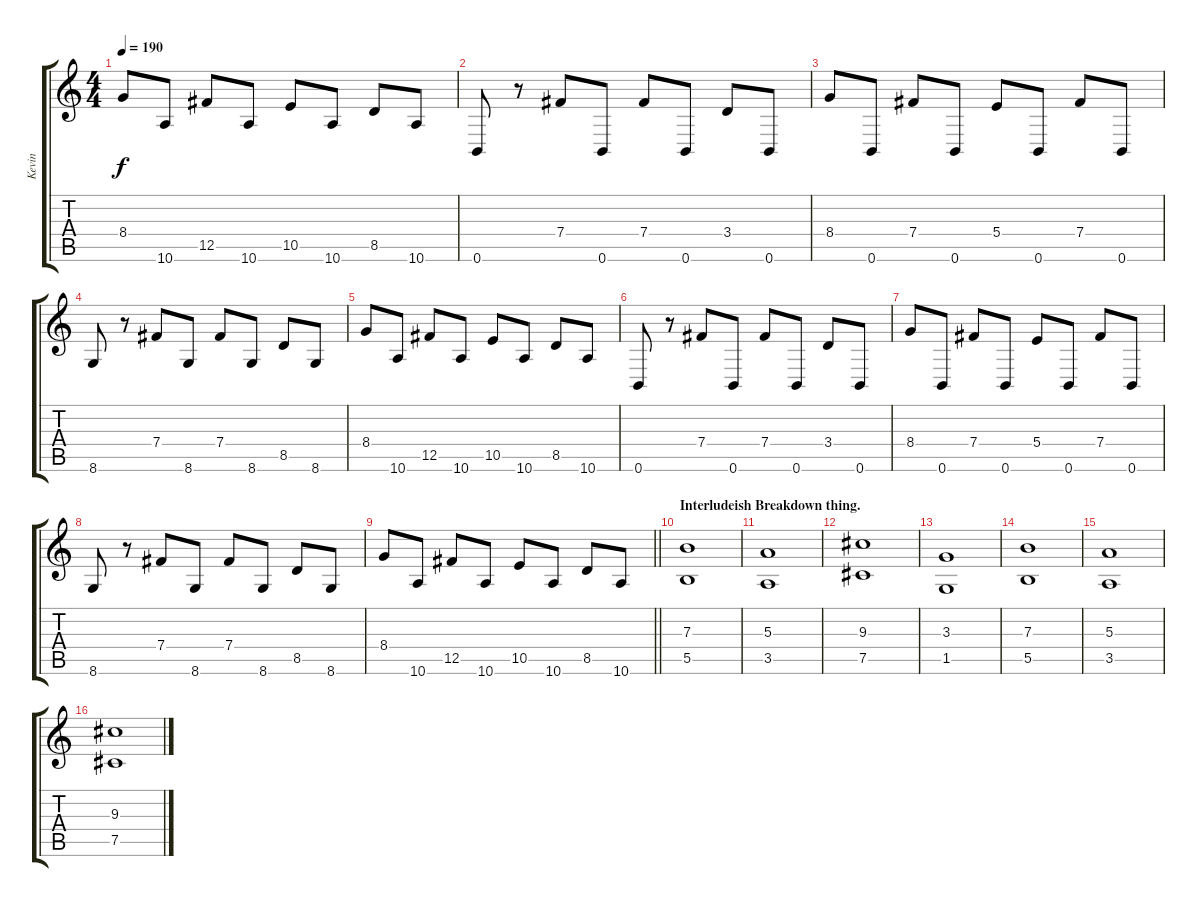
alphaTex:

\track ("Kevin" "Kevin") {instrument distortionguitar}
\staff {score tabs}
\tuning (Db4 Ab3 E3 B2 Gb2 B1) {hide}
\ts (4 4)
\tempo 190
\clef g2
\ks c
8.4.8{dy f} 10.6.8 12.5.8 10.6.8 10.5.8 10.6.8 8.5.8 10.6.8 |
0.6.8 r.8 7.4.8 0.6.8 7.4.8 0.6.8 3.4.8 0.6.8 |
8.4.8 0.6.8 7.4.8 0.6.8 5.4.8 0.6.8 7.4.8 0.6.8 |
8.6.8 r.8 7.4.8 8.6.8 7.4.8 8.6.8 8.5.8 8.6.8 |
8.4.8 10.6.8 12.5.8 10.6.8 10.5.8 10.6.8 8.5.8 10.6.8 |
0.6.8 r.8 7.4.8 0.6.8 7.4.8 0.6.8 3.4.8 0.6.8 |
8.4.8 0.6.8 7.4.8 0.6.8 5.4.8 0.6.8 7.4.8 0.6.8 |
8.6.8 r.8 7.4.8 8.6.8 7.4.8 8.6.8 8.5.8 8.6.8 |
\barLineRight lightlight
8.4.8 10.6.8 12.5.8 10.6.8 10.5.8 10.6.8 8.5.8 10.6.8 |
\section ("" "Interludeish Breakdown thing.")
(7.3 5.5).1 |
(5.3 3.5).1 |
(9.3 7.5).1 |
(3.3 1.5).1 |
(7.3 5.5).1 |
(5.3 3.5).1 |
(9.3 7.5).1
